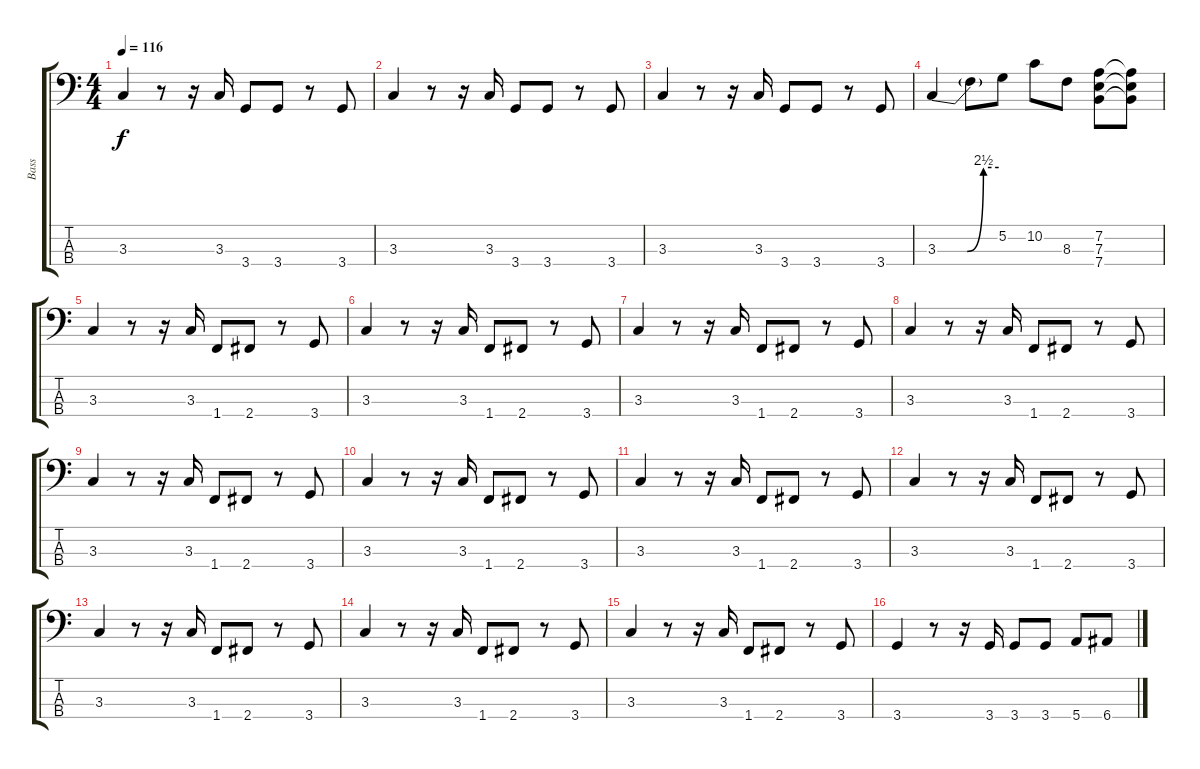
\track ("Bass" "Bass") {instrument slapbass1}
\staff {score tabs}
\tuning (G2 D2 A1 E1) {hide}
\ts (4 4)
\tempo 116
\clef f4
\ks c
3.3.4{dy f} r.8 r.16 3.3.16 3.4.8 3.4.8 r.8 3.4.8 |
3.3.4 r.8 r.16 3.3.16 3.4.8 3.4.8 r.8 3.4.8 |
3.3.4 r.8 r.16 3.3.16 3.4.8 3.4.8 r.8 3.4.8 |
3.3{be (custom 0 0 29 0 45 10 60 10)}.4 3.3{t}.8 5.2.8 10.2.8 8.3.8 (7.2 7.3 7.4).8{instrument guitarfretnoise} (7.2{t} 7.3{t} 7.4{t}).8 |
3.3.4{instrument slapbass1} r.8 r.16 3.3.16 1.4.8 2.4.8 r.8 3.4.8 |
3.3.4 r.8 r.16 3.3.16 1.4.8 2.4.8 r.8 3.4.8 |
3.3.4 r.8 r.16 3.3.16 1.4.8 2.4.8 r.8 3.4.8 |
3.3.4 r.8 r.16 3.3.16 1.4.8 2.4.8 r.8 3.4.8 |
3.3.4 r.8 r.16 3.3.16 1.4.8 2.4.8 r.8 3.4.8 |
3.3.4 r.8 r.16 3.3.16 1.4.8 2.4.8 r.8 3.4.8 |
3.3.4 r.8 r.16 3.3.16 1.4.8 2.4.8 r.8 3.4.8 |
3.3.4 r.8 r.16 3.3.16 1.4.8 2.4.8 r.8 3.4.8 |
3.3.4 r.8 r.16 3.3.16 1.4.8 2.4.8 r.8 3.4.8 |
3.3.4 r.8 r.16 3.3.16 1.4.8 2.4.8 r.8 3.4.8 |
3.3.4 r.8 r.16 3.3.16 1.4.8 2.4.8 r.8 3.4.8 |
3.4.4 r.8 r.16 3.4.16 3.4.8 3.4.8 5.4.8 6.4.8
